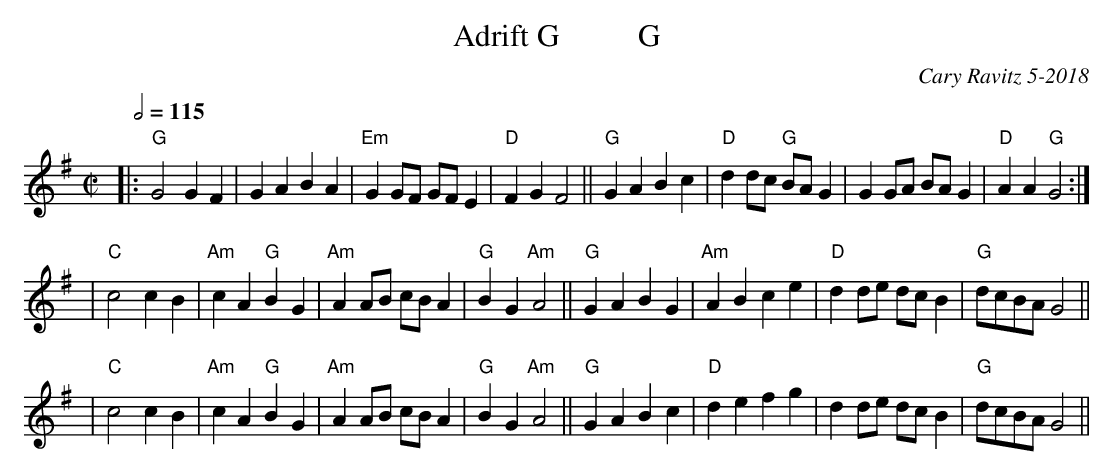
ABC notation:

X:1
T: Adrift G          G
C: Cary Ravitz 5-2018
M: C|
L: 1/8
Q: 1/2=115
K: G
|: "G"G4 G2 F2 | G2 A2 B2 A2 | "Em"G2 GF GF E2 | "D"F2 G2 F4 || "G"G2 A2 B2 c2 | "D"d2 dc "G"BA G2 | G2 GA BA G2 | "D"A2 A2 "G"G4 :|
| "C"c4 c2 B2 | "Am"c2 A2 "G"B2 G2 | "Am"A2 AB cB A2 | "G"B2 G2 "Am"A4 || "G"G2 A2 B2 G2 | "Am"A2 B2 c2 e2 | "D"d2 de dc B2 | "G"dcBA G4 ||
| "C"c4 c2 B2 | "Am"c2 A2 "G"B2 G2 | "Am"A2 AB cB A2 | "G"B2 G2 "Am"A4 || "G"G2 A2 B2 c2 | "D"d2 e2 f2 g2 | d2 de dc B2 | "G"dcBA G4 ||
